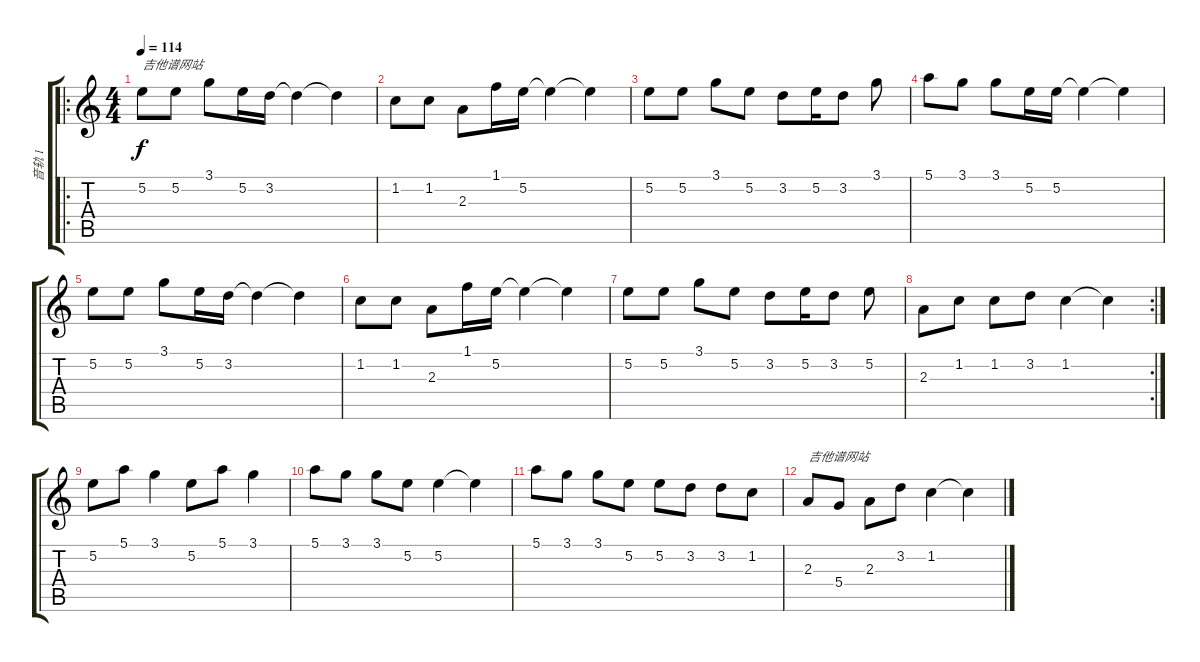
\track ("音轨 1" "音轨 1") {instrument acousticguitarnylon}
\staff {score tabs}
\tuning (E4 B3 G3 D3 A2 E2) {hide}
\ro
\ts (4 4)
\tempo 114
\clef g2
\ks c
5.2.8{txt "吉他谱网站" dy f instrument acousticguitarnylon} 5.2.8 3.1.8 5.2.16 3.2.16 3.2{t}.4 3.2{t}.4 |
1.2.8 1.2.8 2.3.8 1.1.16 5.2.16 5.2{t}.4 5.2{t}.4 |
5.2.8 5.2.8 3.1.8 5.2.8 3.2.8 5.2.16 3.2.8 3.1.8 |
5.1.8 3.1.8 3.1.8 5.2.16 5.2.16 5.2{t}.4 5.2{t}.4 |
5.2.8 5.2.8 3.1.8 5.2.16 3.2.16 3.2{t}.4 3.2{t}.4 |
1.2.8 1.2.8 2.3.8 1.1.16 5.2.16 5.2{t}.4 5.2{t}.4 |
5.2.8 5.2.8 3.1.8 5.2.8 3.2.8 5.2.16 3.2.8 5.2.8 |
\rc 2
2.3.8 1.2.8 1.2.8 3.2.8 1.2.4 1.2{t}.4 |
5.2.8 5.1.8 3.1.4 5.2.8 5.1.8 3.1.4 |
5.1.8 3.1.8 3.1.8 5.2.8 5.2.4 5.2{t}.4 |
5.1.8 3.1.8 3.1.8 5.2.8 5.2.8 3.2.8 3.2.8 1.2.8 |
2.3.8{txt "吉他谱网站"} 5.4.8 2.3.8 3.2.8 1.2.4 1.2{t}.4
